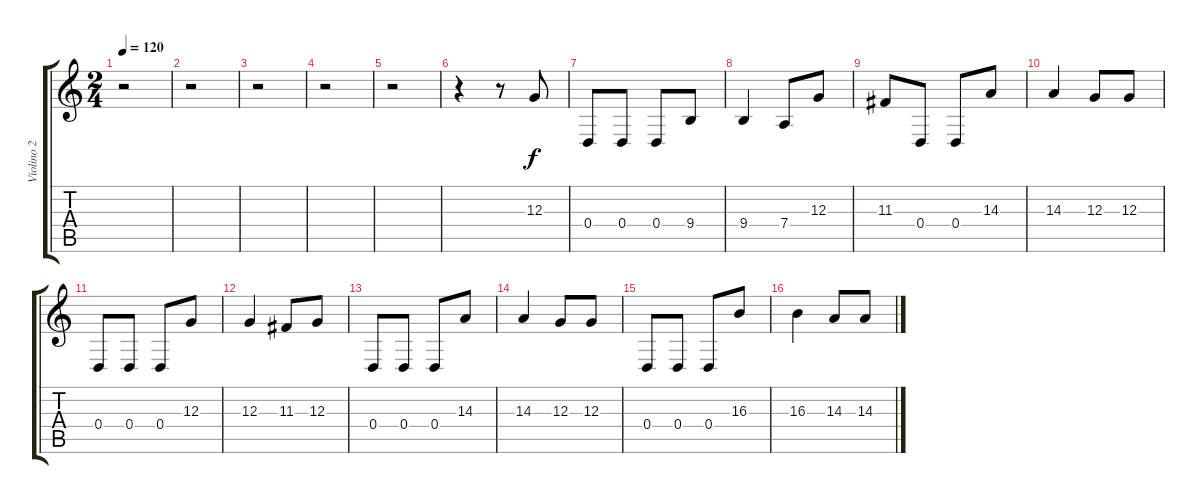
\track ("Violino 2" "Violino 2") {instrument violin}
\staff {score tabs}
\tuning (E4 B3 G3 D3 A2 E2) {hide}
\ts (2 4)
\tempo 120
\clef g2
\ks c
r.2{dy f} |
r.2 |
r.2 |
r.2 |
r.2 |
r.4 r.8 12.3.8 |
0.4.8 0.4.8 0.4.8 9.4.8 |
9.4.4 7.4.8 12.3.8 |
11.3.8 0.4.8 0.4.8 14.3.8 |
14.3.4 12.3.8 12.3.8 |
0.4.8 0.4.8 0.4.8 12.3.8 |
12.3.4 11.3.8 12.3.8 |
0.4.8 0.4.8 0.4.8 14.3.8 |
14.3.4 12.3.8 12.3.8 |
0.4.8 0.4.8 0.4.8 16.3.8 |
16.3.4 14.3.8 14.3.8
